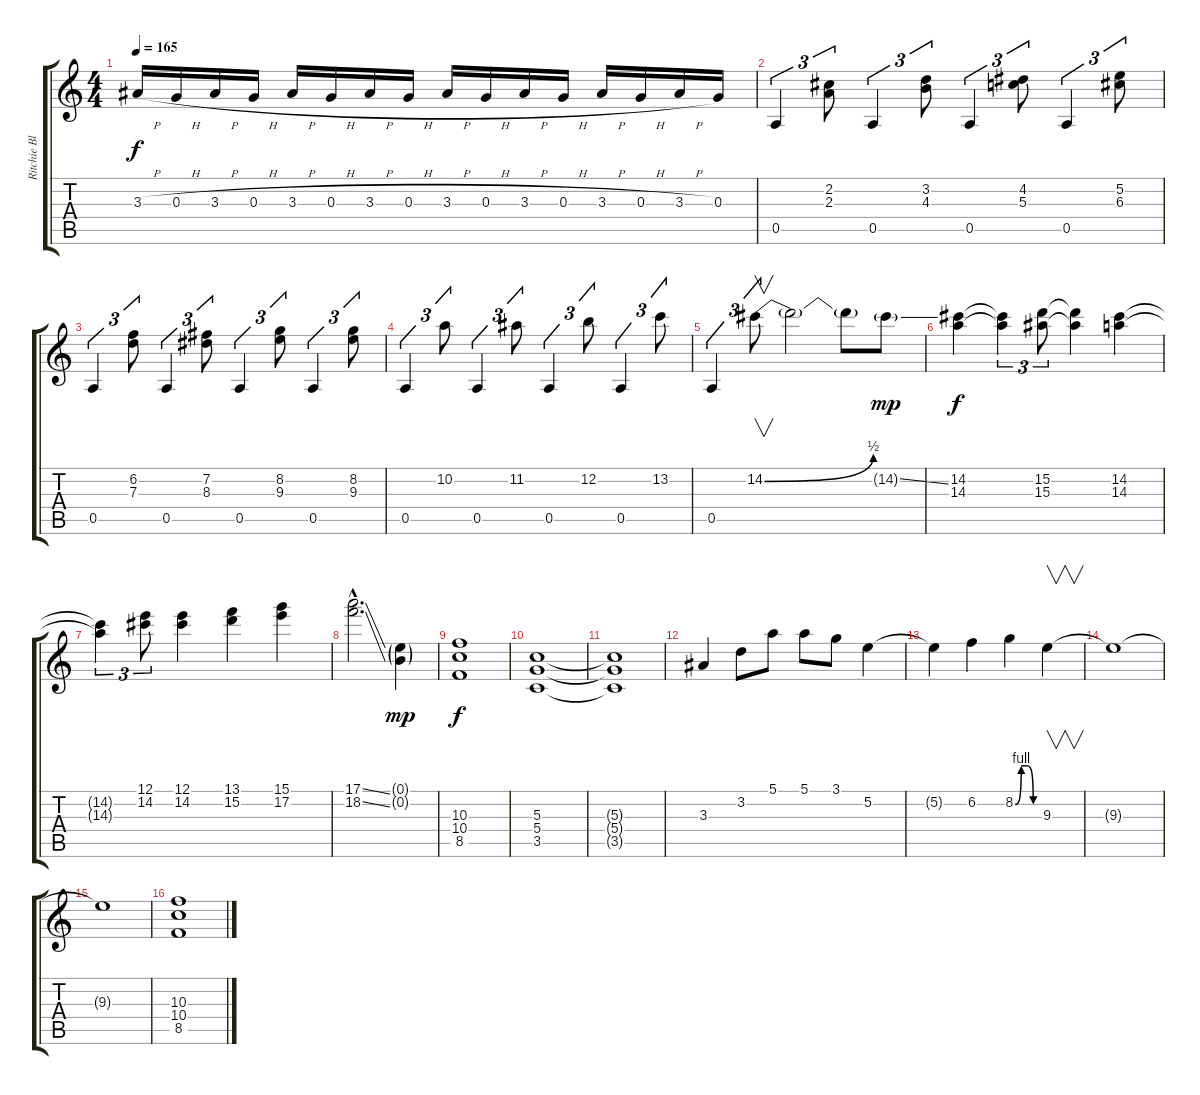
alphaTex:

\track ("Ritchie Blackmore" "Ritchie Bl") {instrument distortionguitar}
\staff {score tabs}
\tuning (E4 B3 G3 D3 A2 E2) {hide}
\ts (4 4)
\tempo 165
\clef g2
\ks c
3.3{h}.16{dy f} 0.3{h}.16 3.3{h}.16 0.3{h}.16 3.3{h}.16 0.3{h}.16 3.3{h}.16 0.3{h}.16 3.3{h}.16 0.3{h}.16 3.3{h}.16 0.3{h}.16 3.3{h}.16 0.3{h}.16 3.3{h}.16 0.3.16 |
0.5.4{tu (3 2)} (2.2 2.3).8{tu (3 2)} 0.5.4{tu (3 2)} (3.2 4.3).8{tu (3 2)} 0.5.4{tu (3 2)} (4.2 5.3).8{tu (3 2)} 0.5.4{tu (3 2)} (5.2 6.3).8{tu (3 2)} |
0.5.4{tu (3 2)} (6.2 7.3).8{tu (3 2)} 0.5.4{tu (3 2)} (7.2 8.3).8{tu (3 2)} 0.5.4{tu (3 2)} (8.2 9.3).8{tu (3 2)} 0.5.4{tu (3 2)} (8.2 9.3).8{tu (3 2)} |
0.5.4{tu (3 2)} 10.2.8{tu (3 2)} 0.5.4{tu (3 2)} 11.2.8{tu (3 2)} 0.5.4{tu (3 2)} 12.2.8{tu (3 2)} 0.5.4{tu (3 2)} 13.2.8{tu (3 2)} |
0.5.4{tu (3 2)} 14.2{be (bend 0 0 60 2)}.8{v tu (3 2)} 14.2{t}.2 14.2{t}.8 14.2{ss g}.8{dy mp} |
(14.2 14.3).4{dy f} (14.2{t} 14.3{t}).4{tu (3 2)} (15.2 15.3).8{tu (3 2)} (15.2{t} 15.3{t}).4 (14.2 14.3).4 |
(14.2{t} 14.3{t}).4{tu (3 2)} (12.1 14.2).8{tu (3 2)} (12.1 14.2).4 (13.1 15.2).4 (15.1 17.2).4 |
(17.1{ss hac} 18.2{ss hac}).2{d} (0.1{g} 0.2{g}).4{dy mp} |
(10.3 10.4 8.5).1{dy f} |
(5.3 5.4 3.5).1 |
(5.3{t} 5.4{t} 3.5{t}).1 |
3.3.4 3.2.8 5.1.8 5.1.8 3.1.8 5.2.4 |
5.2{t}.4 6.2.4 8.2{be (custom 0 0 15 4 30 4 45 0 60 0)}.4 9.3.4{v} |
9.3{t}.1 |
9.3{t}.1 |
(10.3 10.4 8.5).1
